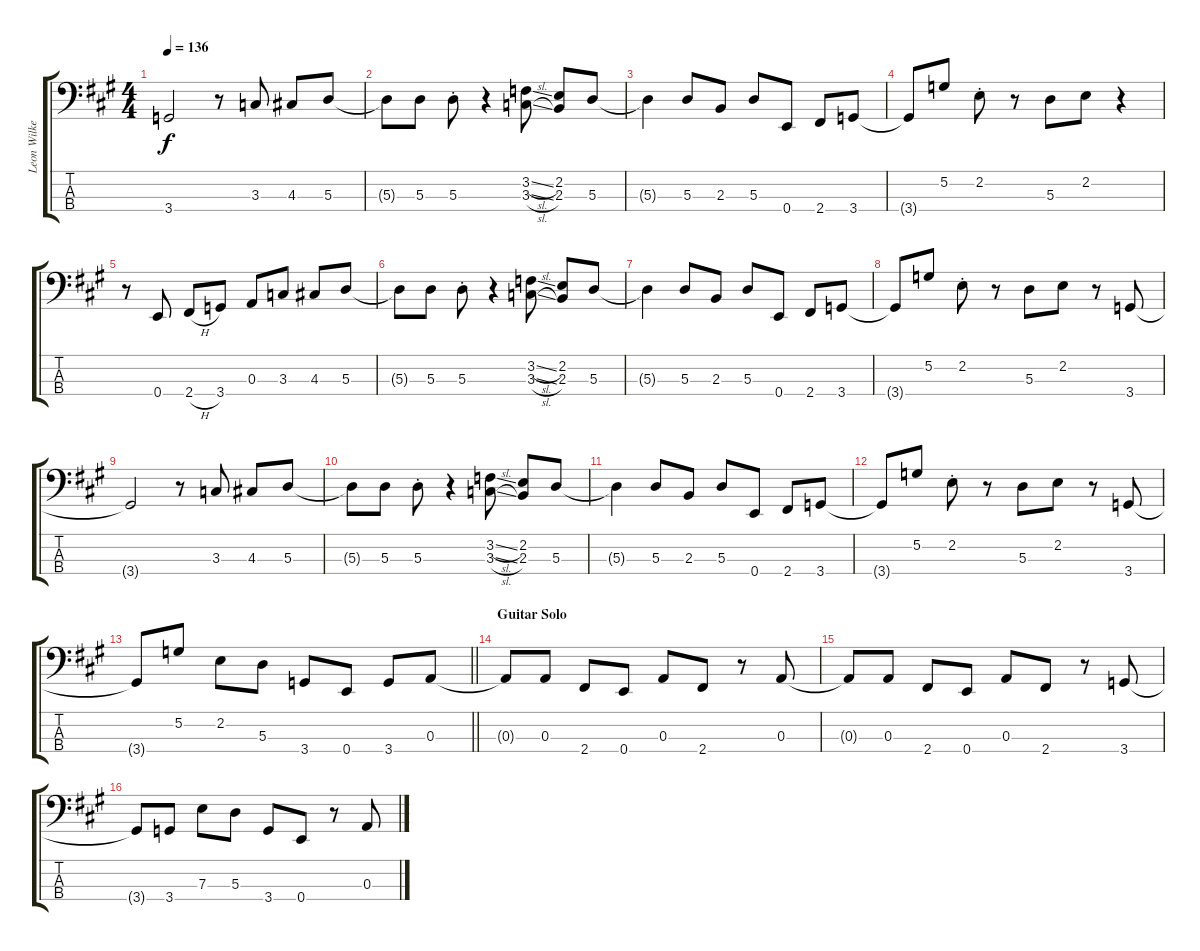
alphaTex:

\track ("Leon Wilkeson - Bass" "Leon Wilke") {instrument electricbasspick}
\staff {score tabs}
\tuning (G2 D2 A1 E1) {hide}
\ts (4 4)
\tempo 136
\clef f4
\ks a
3.4{t}.2{dy f} r.8 3.3.8 4.3.8 5.3.8 |
5.3{t}.8 5.3.8 5.3{st}.8 r.4 (3.2{sl} 3.3{sl}).8 (2.2 2.3).8 5.3.8 |
5.3{t}.4 5.3.8 2.3.8 5.3.8 0.4.8 2.4.8 3.4.8 |
3.4{t}.8 5.2.8 2.2{st}.8 r.8 5.3.8 2.2.8 r.4 |
r.8 0.4.8 2.4{h}.8 3.4.8 0.3.8 3.3.8 4.3.8 5.3.8 |
5.3{t}.8 5.3.8 5.3{st}.8 r.4 (3.2{sl} 3.3{sl}).8 (2.2 2.3).8 5.3.8 |
5.3{t}.4 5.3.8 2.3.8 5.3.8 0.4.8 2.4.8 3.4.8 |
3.4{t}.8 5.2.8 2.2{st}.8 r.8 5.3.8 2.2.8 r.8 3.4.8 |
3.4{t}.2 r.8 3.3.8 4.3.8 5.3.8 |
5.3{t}.8 5.3.8 5.3{st}.8 r.4 (3.2{sl} 3.3{sl}).8 (2.2 2.3).8 5.3.8 |
5.3{t}.4 5.3.8 2.3.8 5.3.8 0.4.8 2.4.8 3.4.8 |
3.4{t}.8 5.2.8 2.2{st}.8 r.8 5.3.8 2.2.8 r.8 3.4.8 |
\barLineRight lightlight
3.4{t}.8 5.2.8 2.2.8 5.3.8 3.4.8 0.4.8 3.4.8 0.3.8 |
\section ("" "Guitar Solo")
0.3{t}.8 0.3.8 2.4.8 0.4.8 0.3.8 2.4.8 r.8 0.3.8 |
0.3{t}.8 0.3.8 2.4.8 0.4.8 0.3.8 2.4.8 r.8 3.4.8 |
3.4{t}.8 3.4.8 7.3.8 5.3.8 3.4.8 0.4.8 r.8 0.3.8
